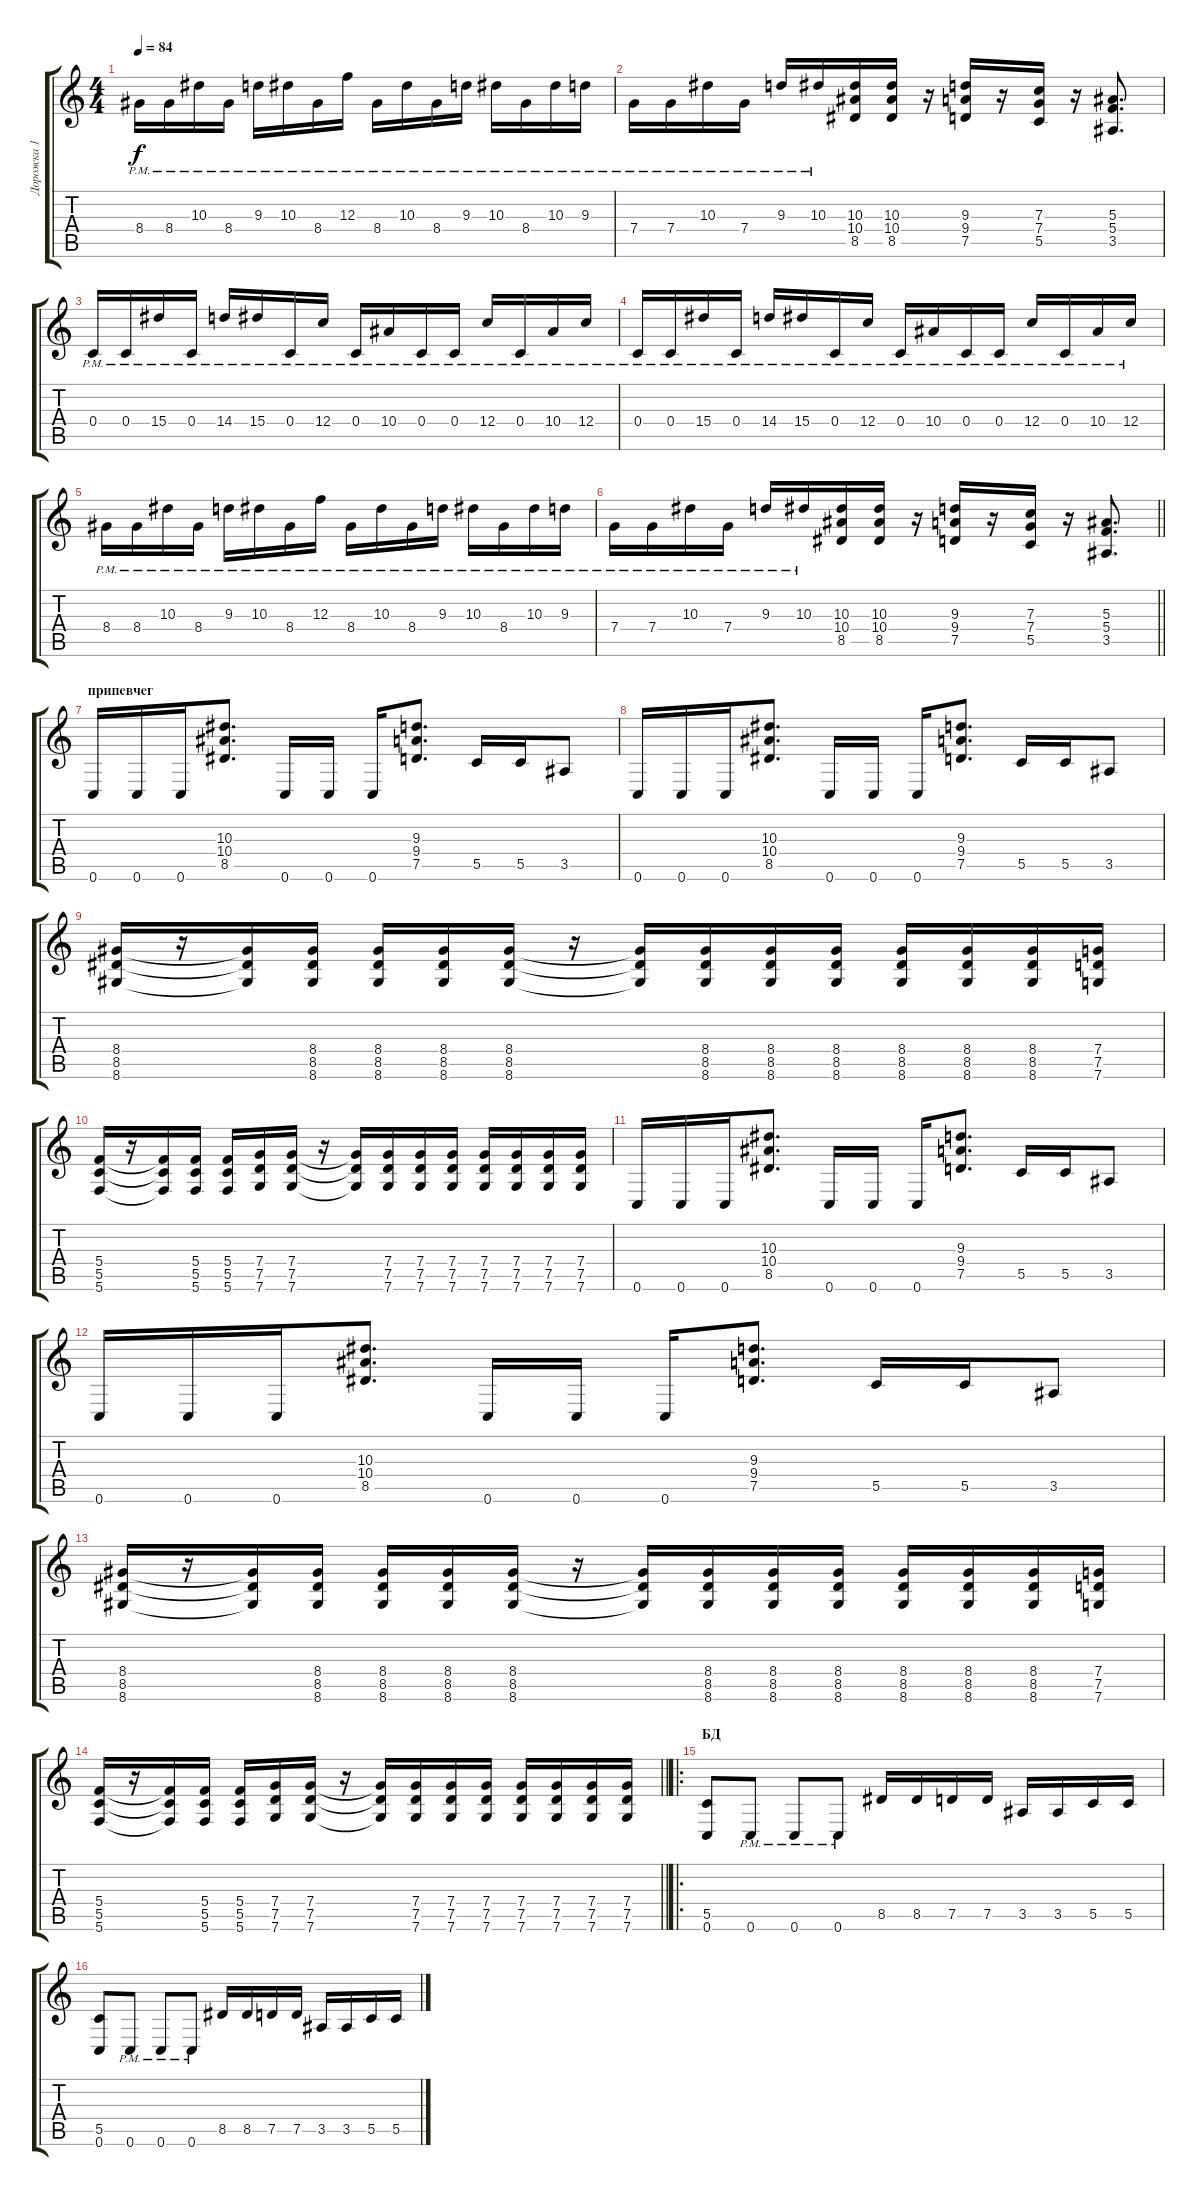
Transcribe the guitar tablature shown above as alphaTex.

\track ("Дорожка 1" "Дорожка 1") {instrument overdrivenguitar}
\staff {score tabs}
\tuning (D4 A3 F3 C3 G2 C2) {hide}
\ts (4 4)
\tempo 84
\clef g2
\ks c
8.4{pm}.16{dy f} 8.4{pm}.16 10.3{pm}.16 8.4{pm}.16 9.3{pm}.16 10.3{pm}.16 8.4{pm}.16 12.3{pm}.16 8.4{pm}.16 10.3{pm}.16 8.4{pm}.16 9.3{pm}.16 10.3{pm}.16 8.4{pm}.16 10.3{pm}.16 9.3{pm}.16 |
7.4{pm}.16 7.4{pm}.16 10.3{pm}.16 7.4{pm}.16 9.3{pm}.16 10.3{pm}.16 (10.3 10.4 8.5).16 (10.3 10.4 8.5).16 r.16 (9.3 9.4 7.5).16 r.16 (7.3 7.4 5.5).16 r.16 (5.3 5.4 3.5).8{d} |
0.4{pm}.16 0.4{pm}.16 15.4{pm}.16 0.4{pm}.16 14.4{pm}.16 15.4{pm}.16 0.4{pm}.16 12.4{pm}.16 0.4{pm}.16 10.4{pm}.16 0.4{pm}.16 0.4{pm}.16 12.4{pm}.16 0.4{pm}.16 10.4{pm}.16 12.4{pm}.16 |
0.4{pm}.16 0.4{pm}.16 15.4{pm}.16 0.4{pm}.16 14.4{pm}.16 15.4{pm}.16 0.4{pm}.16 12.4{pm}.16 0.4{pm}.16 10.4{pm}.16 0.4{pm}.16 0.4{pm}.16 12.4{pm}.16 0.4{pm}.16 10.4{pm}.16 12.4{pm}.16 |
8.4{pm}.16 8.4{pm}.16 10.3{pm}.16 8.4{pm}.16 9.3{pm}.16 10.3{pm}.16 8.4{pm}.16 12.3{pm}.16 8.4{pm}.16 10.3{pm}.16 8.4{pm}.16 9.3{pm}.16 10.3{pm}.16 8.4{pm}.16 10.3{pm}.16 9.3{pm}.16 |
\barLineRight lightlight
7.4{pm}.16 7.4{pm}.16 10.3{pm}.16 7.4{pm}.16 9.3{pm}.16 10.3{pm}.16 (10.3 10.4 8.5).16 (10.3 10.4 8.5).16 r.16 (9.3 9.4 7.5).16 r.16 (7.3 7.4 5.5).16 r.16 (5.3 5.4 3.5).8{d} |
\section ("" "припевчег")
0.6.16 0.6.16 0.6.16 (10.3 10.4 8.5).8{d} 0.6.16 0.6.16 0.6.16 (9.3 9.4 7.5).8{d} 5.5.16 5.5.16 3.5.8 |
0.6.16 0.6.16 0.6.16 (10.3 10.4 8.5).8{d} 0.6.16 0.6.16 0.6.16 (9.3 9.4 7.5).8{d} 5.5.16 5.5.16 3.5.8 |
(8.4 8.5 8.6).16 r.16 (8.4{t} 8.5{t} 8.6{t}).16 (8.4 8.5 8.6).16 (8.4 8.5 8.6).16 (8.4 8.5 8.6).16 (8.4 8.5 8.6).16 r.16 (8.4{t} 8.5{t} 8.6{t}).16 (8.4 8.5 8.6).16 (8.4 8.5 8.6).16 (8.4 8.5 8.6).16 (8.4 8.5 8.6).16 (8.4 8.5 8.6).16 (8.4 8.5 8.6).16 (7.4 7.5 7.6).16 |
(5.4 5.5 5.6).16 r.16 (5.4{t} 5.5{t} 5.6{t}).16 (5.4 5.5 5.6).16 (5.4 5.5 5.6).16 (7.4 7.5 7.6).16 (7.4 7.5 7.6).16 r.16 (7.4{t} 7.5{t} 7.6{t}).16 (7.4 7.5 7.6).16 (7.4 7.5 7.6).16 (7.4 7.5 7.6).16 (7.4 7.5 7.6).16 (7.4 7.5 7.6).16 (7.4 7.5 7.6).16 (7.4 7.5 7.6).16 |
0.6.16 0.6.16 0.6.16 (10.3 10.4 8.5).8{d} 0.6.16 0.6.16 0.6.16 (9.3 9.4 7.5).8{d} 5.5.16 5.5.16 3.5.8 |
0.6.16 0.6.16 0.6.16 (10.3 10.4 8.5).8{d} 0.6.16 0.6.16 0.6.16 (9.3 9.4 7.5).8{d} 5.5.16 5.5.16 3.5.8 |
(8.4 8.5 8.6).16 r.16 (8.4{t} 8.5{t} 8.6{t}).16 (8.4 8.5 8.6).16 (8.4 8.5 8.6).16 (8.4 8.5 8.6).16 (8.4 8.5 8.6).16 r.16 (8.4{t} 8.5{t} 8.6{t}).16 (8.4 8.5 8.6).16 (8.4 8.5 8.6).16 (8.4 8.5 8.6).16 (8.4 8.5 8.6).16 (8.4 8.5 8.6).16 (8.4 8.5 8.6).16 (7.4 7.5 7.6).16 |
\barLineRight lightlight
(5.4 5.5 5.6).16 r.16 (5.4{t} 5.5{t} 5.6{t}).16 (5.4 5.5 5.6).16 (5.4 5.5 5.6).16 (7.4 7.5 7.6).16 (7.4 7.5 7.6).16 r.16 (7.4{t} 7.5{t} 7.6{t}).16 (7.4 7.5 7.6).16 (7.4 7.5 7.6).16 (7.4 7.5 7.6).16 (7.4 7.5 7.6).16 (7.4 7.5 7.6).16 (7.4 7.5 7.6).16 (7.4 7.5 7.6).16 |
\ro
\section ("" "БД")
(5.5 0.6).8 0.6{pm}.8 0.6{pm}.8 0.6{pm}.8 8.5.16 8.5.16 7.5.16 7.5.16 3.5.16 3.5.16 5.5.16 5.5.16 |
(5.5 0.6).8 0.6{pm}.8 0.6{pm}.8 0.6{pm}.8 8.5.16 8.5.16 7.5.16 7.5.16 3.5.16 3.5.16 5.5.16 5.5.16
